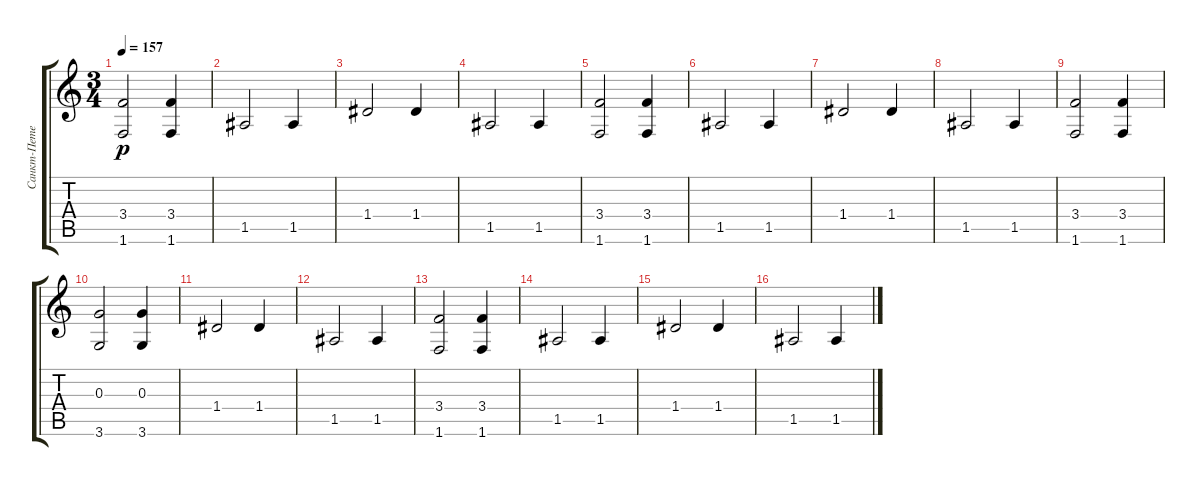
\track ("Санкт-Петербург, 1999 г." "Санкт-Пете") {instrument acousticbass}
\staff {score tabs}
\tuning (E4 B3 G3 D3 A2 E2) {hide}
\ts (3 4)
\tempo 157
\clef g2
\ks c
(3.4 1.6).2{dy p} (3.4 1.6).4 |
1.5.2 1.5.4 |
1.4.2 1.4.4 |
1.5.2 1.5.4 |
(3.4 1.6).2 (3.4 1.6).4 |
1.5.2 1.5.4 |
1.4.2 1.4.4 |
1.5.2 1.5.4 |
(3.4 1.6).2 (3.4 1.6).4 |
(0.3 3.6).2 (0.3 3.6).4 |
1.4.2 1.4.4 |
1.5.2 1.5.4 |
(3.4 1.6).2 (3.4 1.6).4 |
1.5.2 1.5.4 |
1.4.2 1.4.4 |
1.5.2 1.5.4
